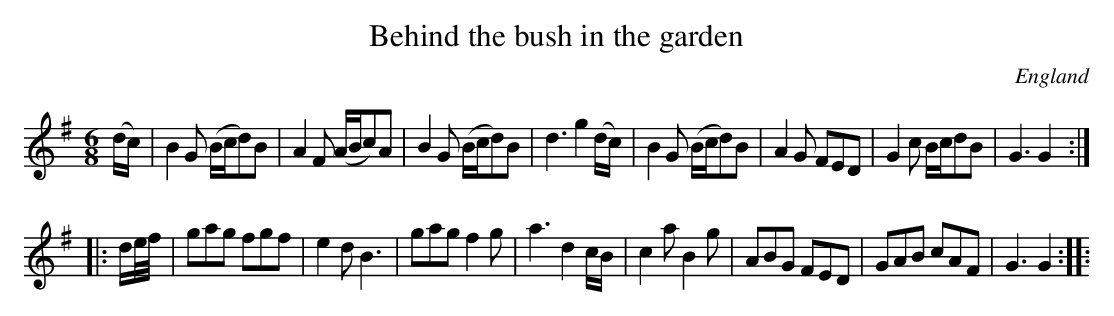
X:1
T:Behind the bush in the garden
L:1/8
M:6/8
O:England
K:G major
(d/c/) | \
B2G (B/c/d)B | A2F (A/B/c)A | B2G (B/c/d)B | d3 g2(d/c/)  | \
B2G (B/c/d)B | A2G FED      | G2c  B/c/dB  | G3 G2 ::
d/e//f// | \
gag fgf | e2d B3  | gag f2g | a3 d2c/B/ | \
c2a B2g | ABG FED | GAB cAF | G3 G2 ::
